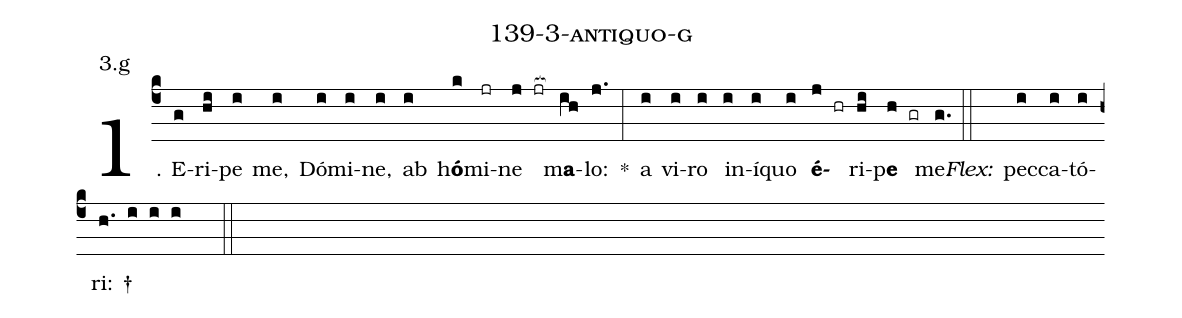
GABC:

name: 139-3-antiquo-g;
annotation: 3.g;
%%
(c4)1. E(g)ri(hi)pe(i) me,(i) Dó(i)mi(i)ne,(i) ab(i) h<b>ó</b>(k)mi(jr)ne(j jr[ocb:1{]) m<b>a</b>(ih[ocb:0}])lo:(j.) *(:) a(i) vi(i)ro(i) in(i)í(i)quo(i) <b>é</b>(j hr)ri(hi)p<b>e</b>(h gr) me.(g.) (::)
<i>Flex:</i>()  pec(i)ca(i)tó(i)ri: †(h. i i i  ::)
